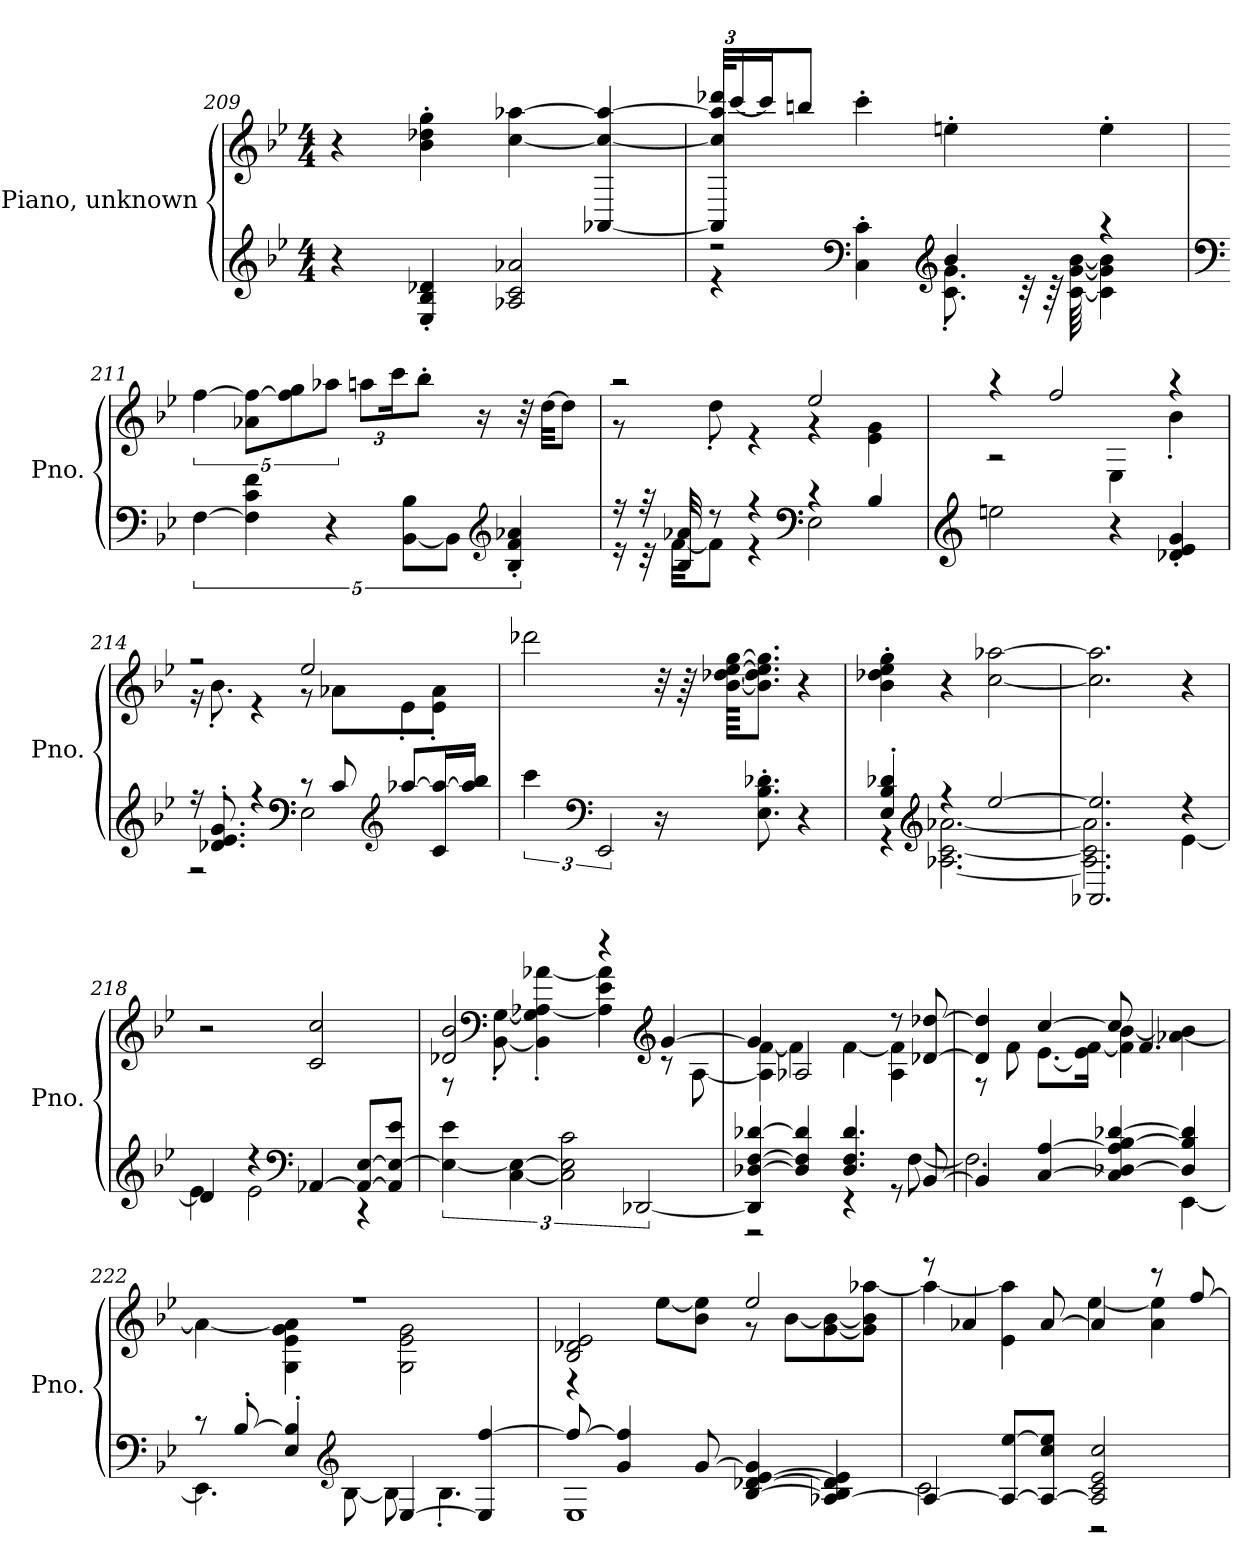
**kern	**kern
*part1	*part1
*staff2	*staff1
*I"Piano, unknown	*
*I'Pno.	*
!!LO:LB:g=z
*clefG2	*clefG2
*k[b-e-]	*k[b-e-]
*M4/4	*M4/4
=209	=209
4r	4r
4E-/' 4B-/' 4d-X/'	4b-\' 4dd-X\' 4gg\'
2A-X/ 2c/ 2a-X/	[4cc\ [4aa-X\
.	[4AA-X/ 4cc/_ 4aa-/_
=210	=210
*^	*
*	*	*Xbrackettup
2r	4r	48AA-/] 48cc/] 48aa-/] 48ddd-X/KLL
.	.	[24ccc/
.	.	16ccc/J]
.	.	8bbn/J
*clefF4	*	*
.	4C\' 4c\'	4ccc'\
*clefG2	*	*
4b-/	8.c\' 8.g\'	4een'\
.	32r	.
.	64r	.
.	[64c\ [64g\ [64b-\	.
4r	4c\] 4g\] 4b-\]	4ee'\
*v	*v	*
=211	=211
*clefF4	*
*	*brackettup
[5F\	[5ff\
5F\] 5c\ 5f\	10a-X\ 10ff\_L
.	10ff\] 10gg\
5r	10aa-X\J
*	*Xbrackettup
.	12aan\L
.	24ccc\K
[10BB-\ 10B-\L	.
.	8bb-'\J
10BB-\J]	.
.	16r
*clefG2	*
5B-/' 5f/' 5a-X/'	.
.	32r
.	[32dd\KKL
.	8dd\J]
!!LO:LB:g=z
=212	=212
*^	*^
16r	16r	2r	8r
32r	32r	.	.
32B-/ 32a-X/	[32f\KKL	.	.
8r	8f\J]	.	8dd'\
4r	4r	.	4r
*clefF4	*	*	*
4r	2E-\	2ee-/	4r
4B-/	.	.	4e-\ 4g\
*v	*v	*	*
=213	=213	=213
*clefG2	*	*
2een\	4r	2r
.	2ff/	.
4r	.	4E-\
4d-X/' 4e-/' 4g/'	4r	4b-'\
=214	=214	=214
*^	*	*
16r	2r	2r	16r
8.d-X/' 8.e-/' 8.g/'	.	.	8.b-'\
4r	.	.	4r
*clefF4	*	*	*
8r	2E-\	2ee-/	8r
8c/	.	.	8a-X\L
*clefG2	*	*	*
[8aa-X/L	.	.	8e-'\
16c/ 16aa-/_L	.	.	8e-\' 8a-\'J
16aa-/] 16bb-/JJ	.	.	.
*v	*v	*	*
*	*v	*v
!!LO:LB:g=z
=215	=215
6ccc\	2ddd-X\
*clefF4	*
3EE-/	.
16r	32r
.	64r
.	[64b-\ [64dd-X\ [64ee-\ [64gg\KKKL
8.E-\' 8.B-\' 8.d-X\'	8.b-\] 8.dd-\] 8.ee-\] 8.gg\]J
4r	4r
=216	=216
*^	*
4E-/' 4B-/' 4d-X/'	4r	4b-\' 4dd-X\' 4ee-\' 4gg\'
*clefG2	*	*
4r	[2.A-X\ [2.c\ [2.a-X\	4r
[2ee-/	.	[2cc\ [2aa-X\
=217	=217	=217
2.AA-X/ 2.ee-/]	2.A-\] 2.c\] 2.a-\]	2.cc\] 2.aa-\]
4r	[4e-\	4r
=218	=218	=218
4d/	4e-\]	2r
4r	2e-\	.
*clefF4	*	*
[4AA-X/	.	2c/ 2cc/
8AA-/_ [8E-/L	4r	.
8AA-/] 8E-/_ 8e-/J	.	.
*v	*v	*
!!LO:PB:g=z
=219	=219
*	*^
6E-\_ 6e-\	2d-X/ 2b-/	8r
*	*clefF4	*
.	.	[8BB-\' [8G\'
[6C\ 6E-\_	.	.
.	.	4BB-\]' 4G\]' [4A-X\' [4a-X\'
3C\] 3E-\] 3c\	.	.
.	4r	4A-\] 4e-\ 4a-\]
[3DD-X/	.	.
*	*clefG2	*
.	[4g/	8r
.	.	[8A-\
=220	=220	=220
*^	*	*
4DD-/] [4D-X/ [4F/ [4d-X/	2r	4g/]	4A-\] [4f\
4D-/] 4F/] 4d-/]	.	2A-X/	4f\]
4.D-/ 4.F/ 4.d-/	4r	.	[4f\
.	8r	8r	4A-\ 4f\]
[8BB-/	[8F\	[8d-X/ [8dd-X/	.
=221	=221	=221	=221
4BB-/]	2.F\]	4d-/] 4dd-/]	8r
.	.	.	8f\
[4C/ [4A/	.	[4cc/	[8.e-\L
.	.	.	16e-\] [16f\Jk
4C/] [4D-X/ 4A/] [4B-/ [4d-X/	.	8cc/]	4f\] [4b-\
.	.	4.f/	.
4D-/] 4B-/] 4d-/]	[4EE-\	.	[4a-X\ 4b-\]
!!LO:LB:g=z	!!
=222	=222	=222	=222
8r	4.EE-\]	1r	4a-\_
[8B-'/	.	.	.
4E-/' 4B-/]'	.	.	4G\ 4e-\ 4g\ 4a-\]
*clefG2	*	*	*
.	[8B-\	.	.
[4E-/	8B-\]	.	2G\ 2e-\ 2g\
.	4.B-'\	.	.
4E-/] [4ff/	.	.	.
=223	=223	=223	=223
8ff/_	1E-	2B-/ 2d-X/ 2e-/	4r
4g/ 4ff/]	.	.	.
.	.	.	[8ee-\L
[8g/	.	.	8b-\ 8ee-\]J
[4B-/ [4d-X/ [4e-/ 4g/]	.	2ee-/	8r
.	.	.	[8b-\L
[4A-X/ 4B-/] 4d-/] 4e-/]	.	.	[8g\ 8b-\_
.	.	.	8g\] 8b-\] [8aa-X\J
=224	=224	=224	=224
4A-/_	2c\	8r	4aa-\_
.	.	4a-X/	.
8A-/_ [8ee-/L	.	.	4e-\ 4aa-\]
8A-/_ 8cc/ 8ee-/]J	.	[8a-/	.
2A-/] 2c/ 2e-/ 2cc/	2r	4a-/]	[4ee-\
.	.	8r	4a-\ 4ee-\]
.	.	[8ff/	.
*v	*v	*	*
*	*v	*v
=	=
*-	*-
